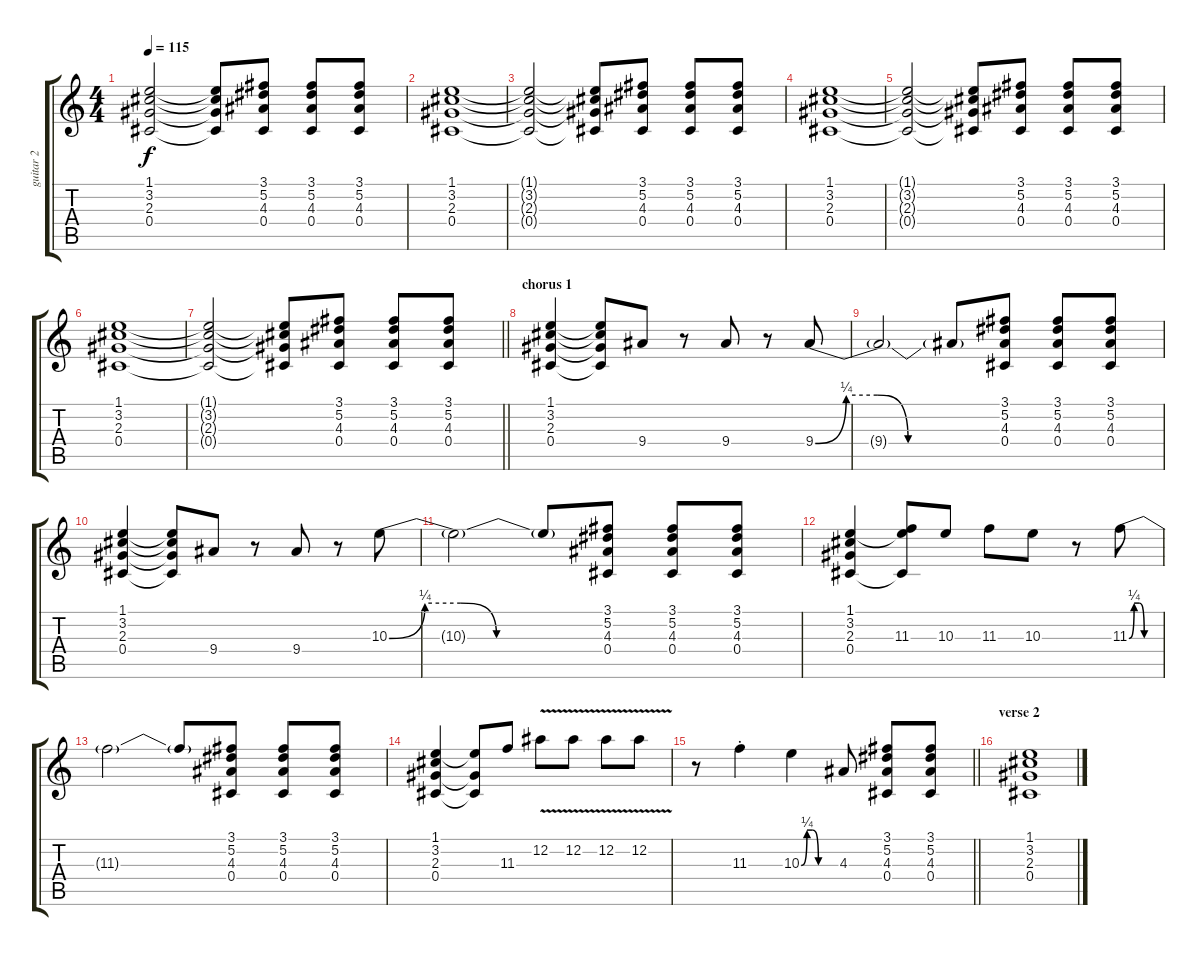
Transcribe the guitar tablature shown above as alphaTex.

\track ("guitar 2" "guitar 2") {instrument overdrivenguitar}
\staff {score tabs}
\tuning (Eb4 Bb3 Gb3 Db3 Ab2 Eb2) {hide}
\ts (4 4)
\tempo 115
\clef g2
\ks c
(1.1{t} 3.2{t} 2.3{t} 0.4{t}).2{dy f} (1.1{t} 3.2{t} 2.3{t} 0.4{t}).8 (3.1 5.2 4.3 0.4).8 (3.1 5.2 4.3 0.4).8 (3.1 5.2 4.3 0.4).8 |
(1.1 3.2 2.3 0.4).1 |
(1.1{t} 3.2{t} 2.3{t} 0.4{t}).2 (1.1{t} 3.2{t} 2.3{t} 0.4{t}).8 (3.1 5.2 4.3 0.4).8 (3.1 5.2 4.3 0.4).8 (3.1 5.2 4.3 0.4).8 |
(1.1 3.2 2.3 0.4).1 |
(1.1{t} 3.2{t} 2.3{t} 0.4{t}).2 (1.1{t} 3.2{t} 2.3{t} 0.4{t}).8 (3.1 5.2 4.3 0.4).8 (3.1 5.2 4.3 0.4).8 (3.1 5.2 4.3 0.4).8 |
(1.1 3.2 2.3 0.4).1 |
\barLineRight lightlight
(1.1{t} 3.2{t} 2.3{t} 0.4{t}).2 (1.1{t} 3.2{t} 2.3{t} 0.4{t}).8 (3.1 5.2 4.3 0.4).8 (3.1 5.2 4.3 0.4).8 (3.1 5.2 4.3 0.4).8 |
\section ("" "chorus 1")
(1.1 3.2 2.3 0.4).4 (1.1{t} 3.2{t} 2.3{t} 0.4{t}).8 9.4.8 r.8 9.4.8 r.8 9.4{be (custom 0 0 10 1 20 1 30 0 60 0)}.8 |
9.4{t}.2 9.4{t}.8 (3.1 5.2 4.3 0.4).8 (3.1 5.2 4.3 0.4).8 (3.1 5.2 4.3 0.4).8 |
(1.1 3.2 2.3 0.4).4 (1.1{t} 3.2{t} 2.3{t} 0.4{t}).8 9.4.8 r.8 9.4.8 r.8 10.3{be (custom 0 0 10 1 20 1 30 0 60 0)}.8 |
10.3{t}.2 10.3{t}.8 (3.1 5.2 4.3 0.4).8 (3.1 5.2 4.3 0.4).8 (3.1 5.2 4.3 0.4).8 |
(1.1 3.2 2.3 0.4).4 (1.1{t} 11.3 0.4{t}).8 10.3.8 11.3.8 10.3.8 r.8 11.3{be (custom 0 0 10 1 20 1 30 0 60 0)}.8 |
11.3{t}.2 11.3{t}.8 (3.1 5.2 4.3 0.4).8 (3.1 5.2 4.3 0.4).8 (3.1 5.2 4.3 0.4).8 |
(1.1 3.2 2.3 0.4).4 (1.1{t} 2.3{t} 0.4{t}).8 11.3.8 12.2{v}.8 12.2{v}.8 12.2{v}.8 12.2{v}.8 |
\barLineRight lightlight
r.8 11.3{st}.4 10.3{be (custom 0 0 10 1 20 1 30 0 60 0)}.4 4.3.8 (3.1 5.2 4.3 0.4).8 (3.1 5.2 4.3 0.4).8 |
\section ("" "verse 2")
(1.1 3.2 2.3 0.4).1
